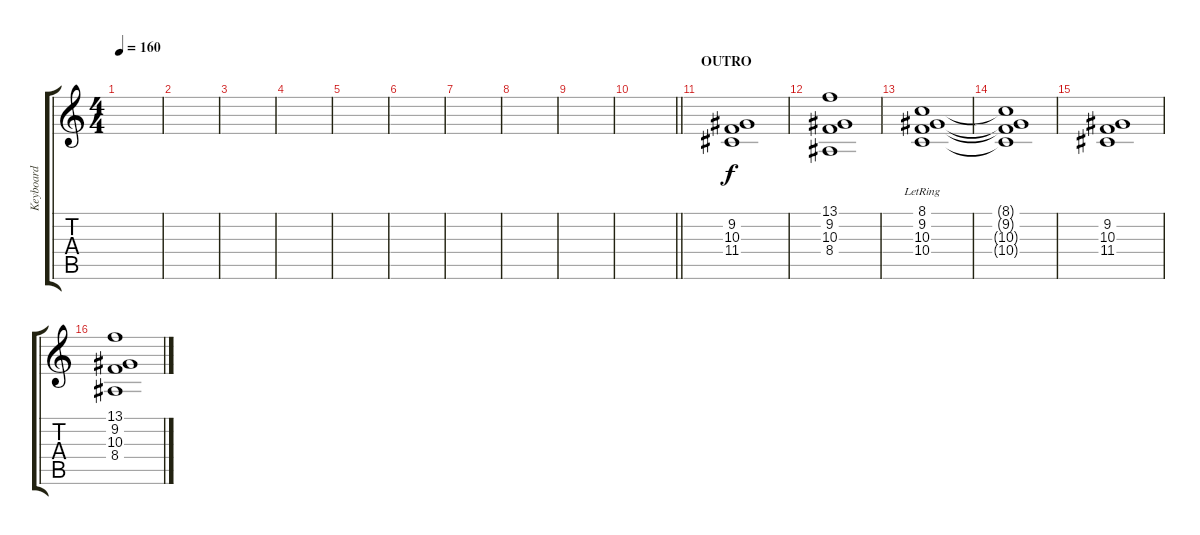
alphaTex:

\track ("Keyboard" "Keyboard") {instrument synthstrings1}
\staff {score tabs}
\tuning (E4 B3 G3 D3 A2 E2) {hide}
\ts (4 4)
\tempo 160
\clef g2
\ks c
|
|
|
|
|
|
|
|
|
\barLineRight lightlight
|
\section ("" "OUTRO")
(9.2 10.3 11.4).1 |
(13.1 9.2 10.3 8.4).1 |
(8.1{lr} 9.2{lr} 10.3{lr} 10.4{lr}).1 |
(8.1{t} 9.2{t} 10.3{t} 10.4{t}).1 |
(9.2 10.3 11.4).1 |
(13.1 9.2 10.3 8.4).1
